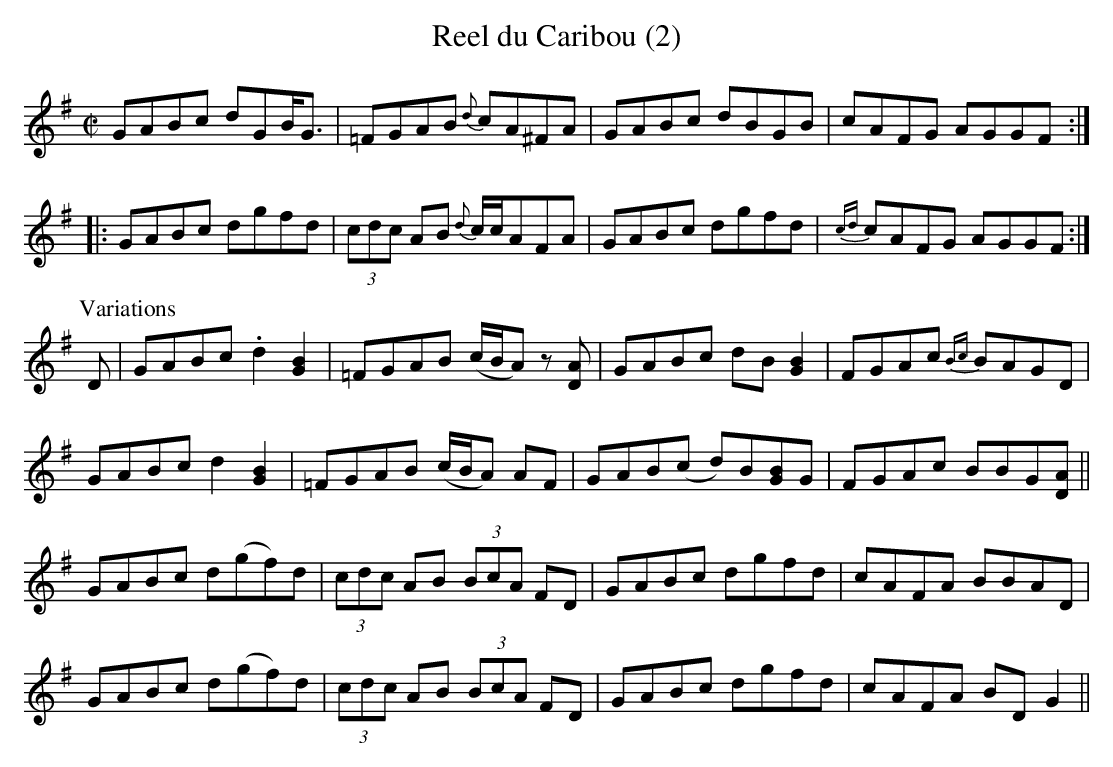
X:1
T:Reel du Caribou (2)
M:C|
L:1/8
K:G
GABc dGB<G|=FGAB {d}cA^FA|GABc dBGB|cAFG AGGF :|
|:GABc dgfd|(3cdc AB {d}c/c/AFA  |GABc dgfd|{cd}cAFG AGGF:|
P:Variations
D|GABc- .d2[G2B2]|=FGAB (c/B/A) z[DA]|GABc d-B[G2B2]|FGAc {Bc}BAGD|
GABc d2 [G2B2]|=FGAB (c/B/A) AF|GAB(c d)B[GB]G| FGAc BBG[DA]||
GABc d(gf)d|(3cdc AB (3BcA FD|GABc dg-fd|cAFA BBAD|
GABc d(gf)d|(3cdc AB (3BcA FD|GABc dg-fd|cAFA- BD-G2||
